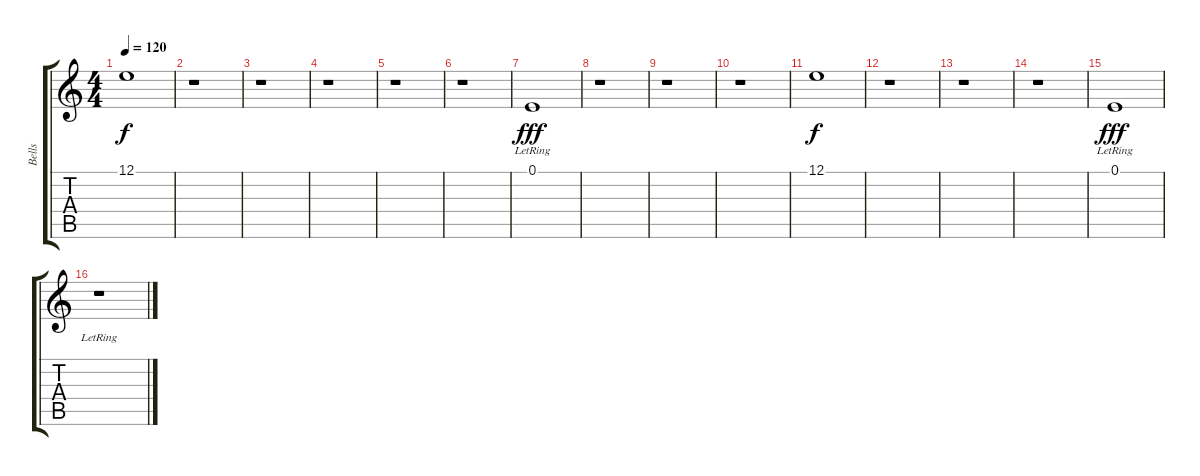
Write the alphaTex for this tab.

\track ("Bells" "Bells") {instrument tubularbells}
\staff {score tabs}
\tuning (E4 B3 G3 D3 A2 E2) {hide}
\ts (4 4)
\tempo 120
\clef g2
\ks c
12.1.1{dy f} |
r.1 |
r.1 |
r.1 |
r.1 |
r.1 |
0.1{lr}.1{dy fff} |
r.1 |
r.1 |
r.1 |
12.1.1{dy f} |
r.1 |
r.1 |
r.1 |
0.1{lr}.1{dy fff} |
r.1
